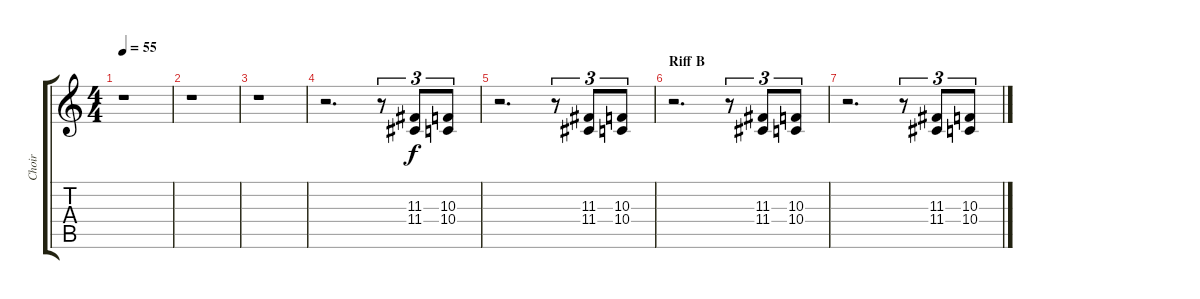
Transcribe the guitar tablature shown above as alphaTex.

\track ("Choir" "Choir") {instrument choiraahs}
\staff {score tabs}
\tuning (E4 B3 G3 D3 A2 E2) {hide}
\ts (4 4)
\tempo 55
\clef g2
\ks c
r.1{dy f} |
r.1 |
r.1 |
r.2{d} r.8{tu (3 2)} (11.3 11.4).8{tu (3 2)} (10.3 10.4).8{tu (3 2)} |
r.2{d} r.8{tu (3 2)} (11.3 11.4).8{tu (3 2)} (10.3 10.4).8{tu (3 2)} |
\section ("" "Riff B")
r.2{d} r.8{tu (3 2)} (11.3 11.4).8{tu (3 2)} (10.3 10.4).8{tu (3 2)} |
r.2{d} r.8{tu (3 2)} (11.3 11.4).8{tu (3 2)} (10.3 10.4).8{tu (3 2)}
